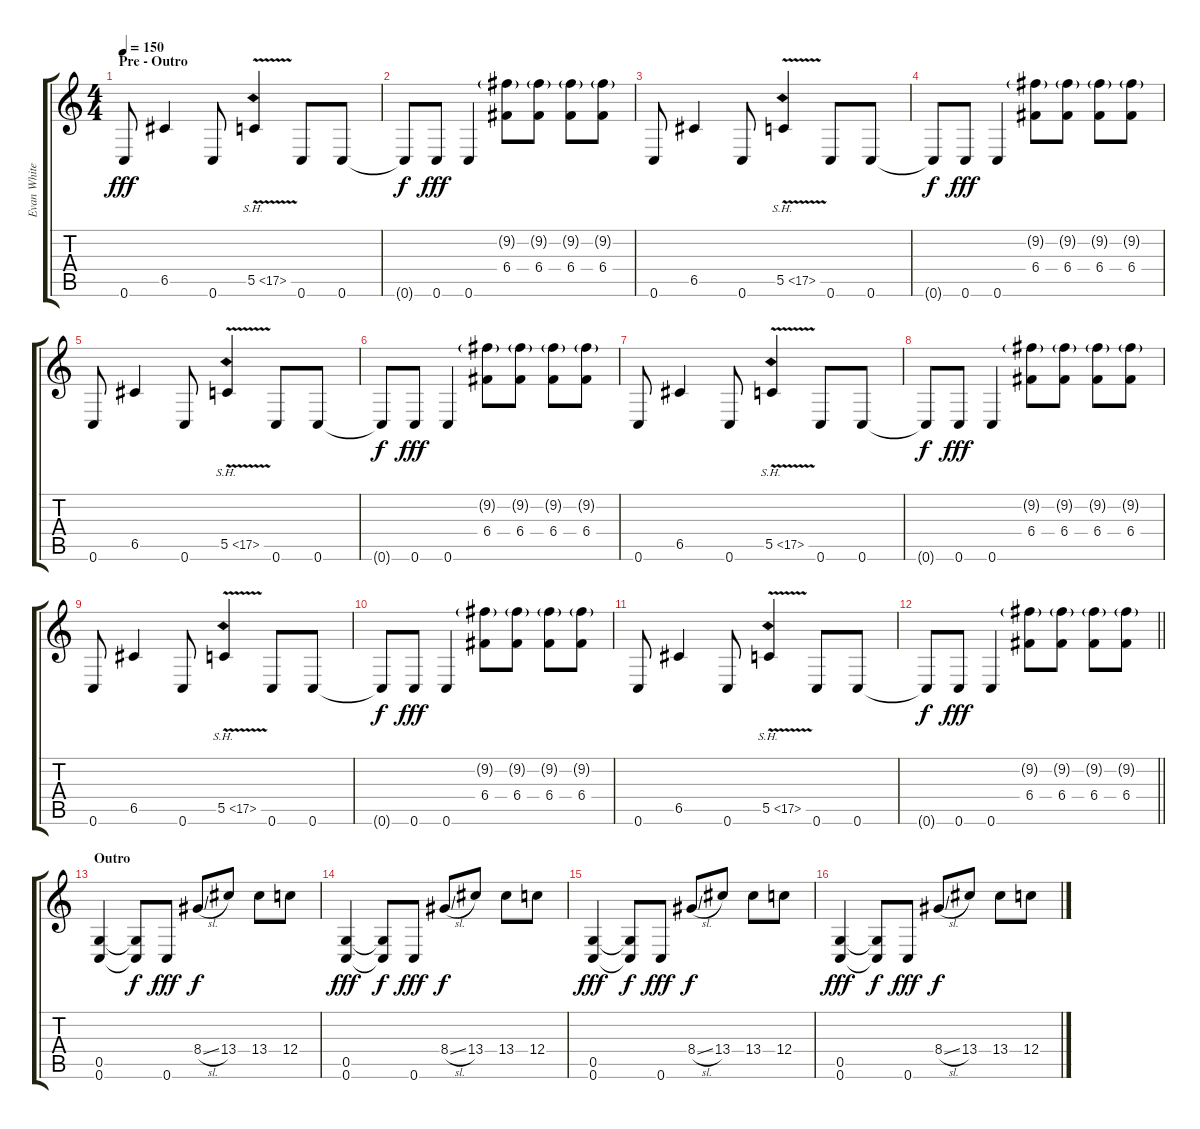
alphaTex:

\track ("Evan White Gtr.2" "Evan White") {instrument distortionguitar}
\staff {score tabs}
\tuning (D4 A3 F3 C3 G2 C2) {hide}
\ts (4 4)
\section ("" "Pre - Outro")
\tempo 150
\clef g2
\ks c
0.6.8{dy fff} 6.5.4 0.6.8 5.5{sh 12 v}.4 0.6.8 0.6.8 |
0.6{t}.8{dy f} 0.6.8{dy fff} 0.6.4 (9.2{g} 6.4).8 (9.2{g} 6.4).8 (9.2{g} 6.4).8 (9.2{g} 6.4).8 |
0.6.8 6.5.4 0.6.8 5.5{sh 12 v}.4 0.6.8 0.6.8 |
0.6{t}.8{dy f} 0.6.8{dy fff} 0.6.4 (9.2{g} 6.4).8 (9.2{g} 6.4).8 (9.2{g} 6.4).8 (9.2{g} 6.4).8 |
0.6.8 6.5.4 0.6.8 5.5{sh 12 v}.4 0.6.8 0.6.8 |
0.6{t}.8{dy f} 0.6.8{dy fff} 0.6.4 (9.2{g} 6.4).8 (9.2{g} 6.4).8 (9.2{g} 6.4).8 (9.2{g} 6.4).8 |
0.6.8 6.5.4 0.6.8 5.5{sh 12 v}.4 0.6.8 0.6.8 |
0.6{t}.8{dy f} 0.6.8{dy fff} 0.6.4 (9.2{g} 6.4).8 (9.2{g} 6.4).8 (9.2{g} 6.4).8 (9.2{g} 6.4).8 |
0.6.8 6.5.4 0.6.8 5.5{sh 12 v}.4 0.6.8 0.6.8 |
0.6{t}.8{dy f} 0.6.8{dy fff} 0.6.4 (9.2{g} 6.4).8 (9.2{g} 6.4).8 (9.2{g} 6.4).8 (9.2{g} 6.4).8 |
0.6.8 6.5.4 0.6.8 5.5{sh 12 v}.4 0.6.8 0.6.8 |
\barLineRight lightlight
0.6{t}.8{dy f} 0.6.8{dy fff} 0.6.4 (9.2{g} 6.4).8 (9.2{g} 6.4).8 (9.2{g} 6.4).8 (9.2{g} 6.4).8 |
\section ("" "Outro")
(0.5 0.6).4 (0.5{t} 0.6{t}).8{dy f} 0.6.8{dy fff} 8.4{sl}.8{dy f} 13.4.8 13.4.8 12.4.8 |
(0.5 0.6).4{dy fff} (0.5{t} 0.6{t}).8{dy f} 0.6.8{dy fff} 8.4{sl}.8{dy f} 13.4.8 13.4.8 12.4.8 |
(0.5 0.6).4{dy fff} (0.5{t} 0.6{t}).8{dy f} 0.6.8{dy fff} 8.4{sl}.8{dy f} 13.4.8 13.4.8 12.4.8 |
(0.5 0.6).4{dy fff} (0.5{t} 0.6{t}).8{dy f} 0.6.8{dy fff} 8.4{sl}.8{dy f} 13.4.8 13.4.8 12.4.8
